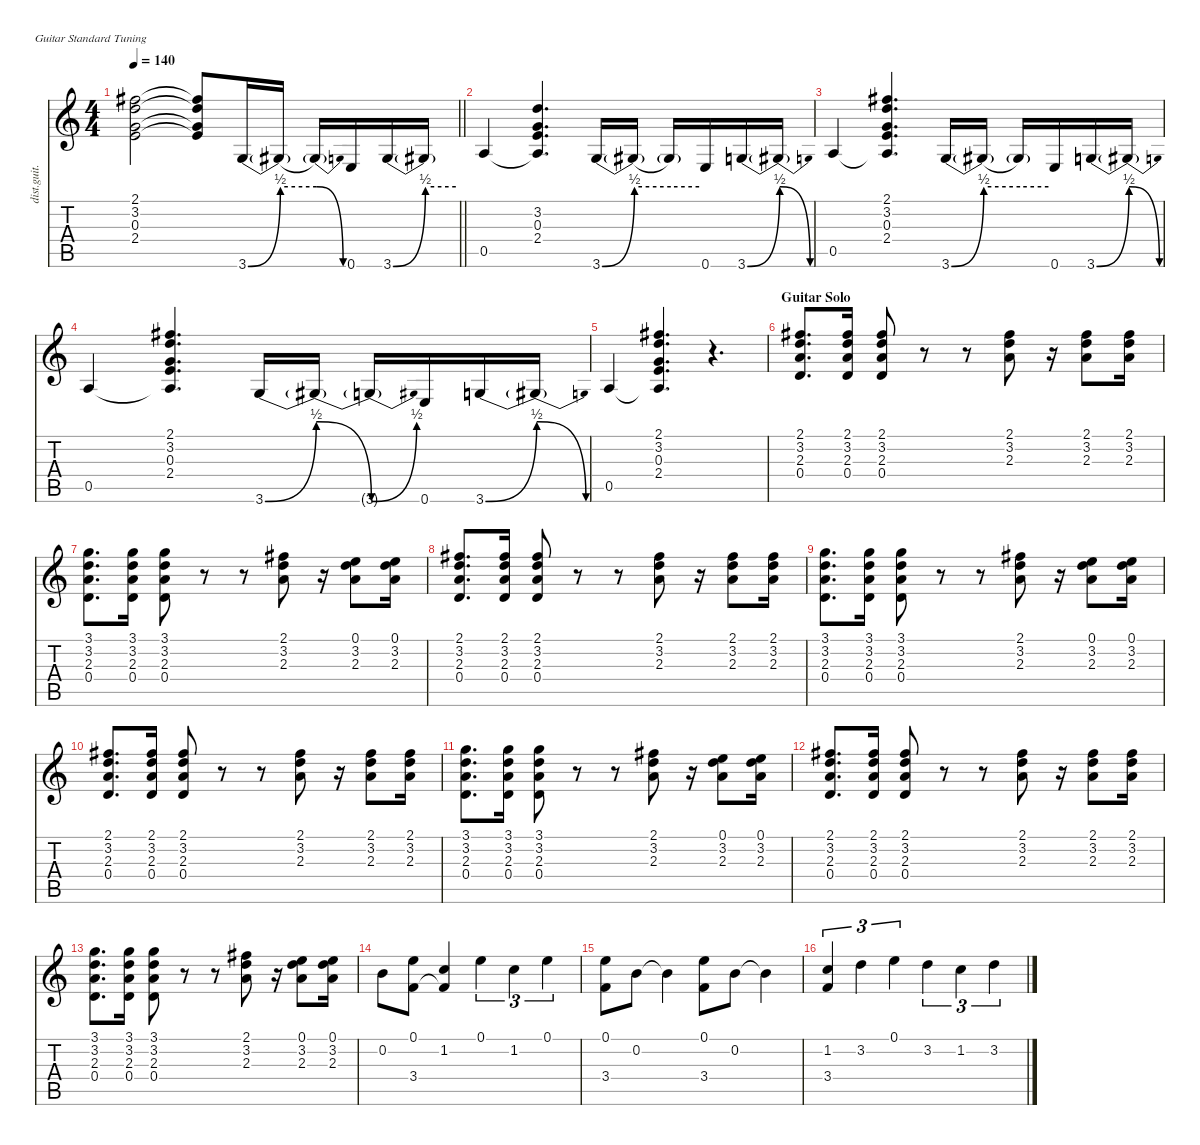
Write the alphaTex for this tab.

\defaultSystemsLayout 4
\hideDynamics
\bracketExtendMode nobrackets
\otherSystemsTrackNameOrientation horizontal
\track ("Guitar III (12-string)" "dist.guit.") {defaultSystemsLayout 4 instrument distortionguitar}
\staff {score tabs}
\tuning (E4 B3 G3 D3 A2 E2)
\ts (4 4)
\tempo 140
\clef g2
\barLineRight lightlight
\ks c
(2.1{acc #} 3.2 0.3 2.4).2{dy f} (2.1{t acc #} 3.2{t} 0.3{t} 2.4{t}).8 3.6{be (bend 0 0 60 2)}.16 3.6{be (hold 0 2 60 2) t}.16 3.6{be (release 0 2 60 0) t}.16 0.6.16 3.6{be (bend 0 0 60 2)}.16 3.6{be (hold 0 2 60 2) t}.16 |
0.5.4 (3.2 0.3 2.4 0.5{t}).4{d} 3.6{be (bend 0 0 60 2)}.16 3.6{be (hold 0 2 60 2) t}.16 3.6{be (hold 0 2 60 2) t}.16 0.6.16 3.6{be (bend 0 0 60 2)}.16 3.6{be (release 0 2 60 0) t}.16 |
0.5.4 (2.1{acc #} 3.2 0.3 2.4 0.5{t}).4{d} 3.6{be (bend 0 0 60 2)}.16 3.6{be (hold 0 2 60 2) t}.16 3.6{be (hold 0 2 60 2) t}.16 0.6.16 3.6{be (bend 0 0 60 2)}.16 3.6{be (release 0 2 60 0) t}.16 |
0.5.4 (2.1{acc #} 3.2 0.3 2.4 0.5{t}).4{d} 3.6{be (bend 0 0 60 2)}.16 3.6{be (release 0 2 60 0) t}.16 3.6{be (bend 0 0 60 2) t}.16 0.6.16 3.6{be (bend 0 0 60 2)}.16 3.6{be (release 0 2 60 0) t}.16 |
0.5.4 (2.1{acc #} 3.2 0.3 2.4 0.5{t}).4{d} r.4{d} |
\section ("" "Guitar Solo")
(2.1{acc #} 3.2 2.3 0.4).8{d} (2.1{acc #} 3.2 2.3 0.4).16 (2.1{acc #} 3.2 2.3 0.4).8 r.8 r.8 (2.1{acc #} 3.2 2.3).8 r.16 (2.1{acc #} 3.2 2.3).8 (2.1{acc #} 3.2 2.3).16 |
(3.1 3.2 2.3 0.4).8{d} (3.1 3.2 2.3 0.4).16 (3.1 3.2 2.3 0.4).8 r.8 r.8 (2.1{acc #} 3.2 2.3).8 r.16 (0.1 3.2 2.3).8 (0.1 3.2 2.3).16 |
(2.1{acc #} 3.2 2.3 0.4).8{d} (2.1{acc #} 3.2 2.3 0.4).16 (2.1{acc #} 3.2 2.3 0.4).8 r.8 r.8 (2.1{acc #} 3.2 2.3).8 r.16 (2.1{acc #} 3.2 2.3).8 (2.1{acc #} 3.2 2.3).16 |
(3.1 3.2 2.3 0.4).8{d} (3.1 3.2 2.3 0.4).16 (3.1 3.2 2.3 0.4).8 r.8 r.8 (2.1{acc #} 3.2 2.3).8 r.16 (0.1 3.2 2.3).8 (0.1 3.2 2.3).16 |
(2.1{acc #} 3.2 2.3 0.4).8{d} (2.1{acc #} 3.2 2.3 0.4).16 (2.1{acc #} 3.2 2.3 0.4).8 r.8 r.8 (2.1{acc #} 3.2 2.3).8 r.16 (2.1{acc #} 3.2 2.3).8 (2.1{acc #} 3.2 2.3).16 |
(3.1 3.2 2.3 0.4).8{d} (3.1 3.2 2.3 0.4).16 (3.1 3.2 2.3 0.4).8 r.8 r.8 (2.1{acc #} 3.2 2.3).8 r.16 (0.1 3.2 2.3).8 (0.1 3.2 2.3).16 |
(2.1{acc #} 3.2 2.3 0.4).8{d} (2.1{acc #} 3.2 2.3 0.4).16 (2.1{acc #} 3.2 2.3 0.4).8 r.8 r.8 (2.1{acc #} 3.2 2.3).8 r.16 (2.1{acc #} 3.2 2.3).8 (2.1{acc #} 3.2 2.3).16 |
(3.1 3.2 2.3 0.4).8{d} (3.1 3.2 2.3 0.4).16 (3.1 3.2 2.3 0.4).8 r.8 r.8 (2.1{acc #} 3.2 2.3).8 r.16 (0.1 3.2 2.3).8 (0.1 3.2 2.3).16 |
0.2.8 (0.1 3.4).8 (1.2 3.4{t}).4 0.1.4{tu (3 2)} 1.2.4{tu (3 2)} 0.1.4{tu (3 2)} |
(0.1 3.4).8 0.2.8 0.2{t}.4 (0.1 3.4).8 0.2.8 0.2{t}.4 |
(1.2 3.4).4{tu (3 2)} 3.2.4{tu (3 2)} 0.1.4{tu (3 2)} 3.2.4{tu (3 2)} 1.2.4{tu (3 2)} 3.2.4{tu (3 2)}
